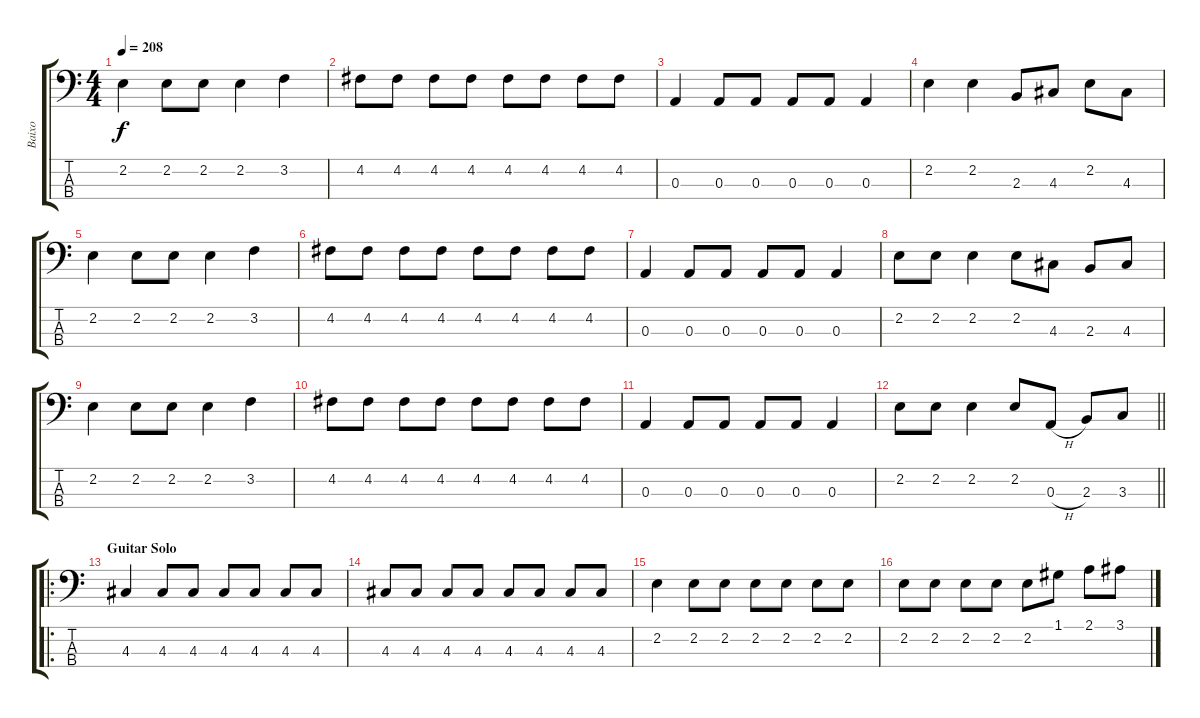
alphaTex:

\track ("Baixo" "Baixo") {instrument electricbasspick}
\staff {score tabs}
\tuning (G2 D2 A1 E1) {hide}
\ts (4 4)
\tempo 208
\clef f4
\ks c
2.2.4{dy f} 2.2.8 2.2.8 2.2.4 3.2.4 |
4.2.8 4.2.8 4.2.8 4.2.8 4.2.8 4.2.8 4.2.8 4.2.8 |
0.3.4 0.3.8 0.3.8 0.3.8 0.3.8 0.3.4 |
2.2.4 2.2.4 2.3.8 4.3.8 2.2.8 4.3.8 |
2.2.4 2.2.8 2.2.8 2.2.4 3.2.4 |
4.2.8 4.2.8 4.2.8 4.2.8 4.2.8 4.2.8 4.2.8 4.2.8 |
0.3.4 0.3.8 0.3.8 0.3.8 0.3.8 0.3.4 |
2.2.8 2.2.8 2.2.4 2.2.8 4.3.8 2.3.8 4.3.8 |
2.2.4 2.2.8 2.2.8 2.2.4 3.2.4 |
4.2.8 4.2.8 4.2.8 4.2.8 4.2.8 4.2.8 4.2.8 4.2.8 |
0.3.4 0.3.8 0.3.8 0.3.8 0.3.8 0.3.4 |
\barLineRight lightlight
2.2.8 2.2.8 2.2.4 2.2.8 0.3{h}.8 2.3.8 3.3.8 |
\ro
\section ("" "Guitar Solo")
4.3.4 4.3.8 4.3.8 4.3.8 4.3.8 4.3.8 4.3.8 |
4.3.8 4.3.8 4.3.8 4.3.8 4.3.8 4.3.8 4.3.8 4.3.8 |
2.2.4 2.2.8 2.2.8 2.2.8 2.2.8 2.2.8 2.2.8 |
2.2.8 2.2.8 2.2.8 2.2.8 2.2.8 1.1.8 2.1.8 3.1.8
